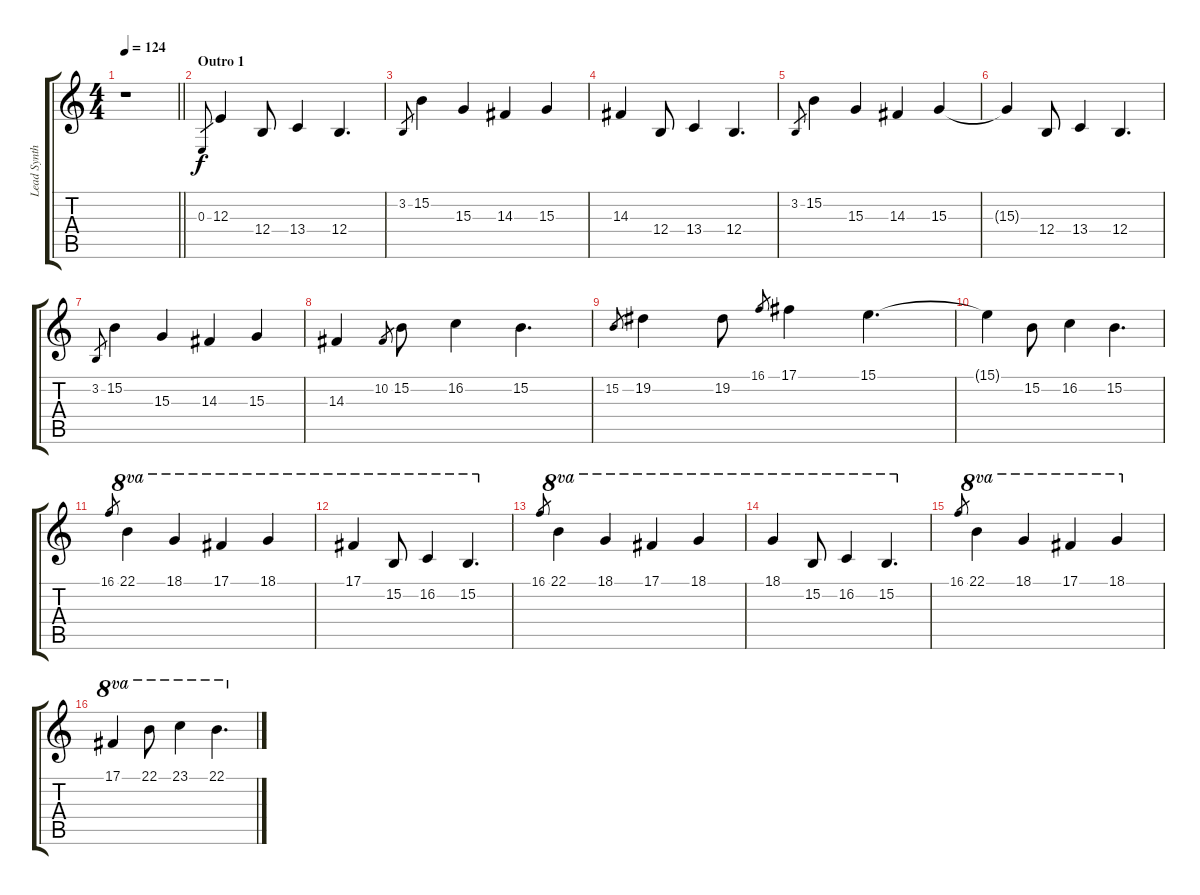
\track ("Lead Synth" "Lead Synth") {instrument lead2sawtooth}
\staff {score tabs}
\tuning (Db4 Ab3 E3 B2 Gb2 B1) {hide}
\ts (4 4)
\tempo 124
\clef g2
\barLineRight lightlight
\ks c
r.1{dy f} |
\section ("" "Outro 1")
0.3.8{gr} 12.3.4 12.4.8 13.4.4 12.4.4{d} |
3.2.8{gr} 15.2.4 15.3.4 14.3.4 15.3.4 |
14.3.4 12.4.8 13.4.4 12.4.4{d} |
3.2.8{gr} 15.2.4 15.3.4 14.3.4 15.3.4 |
15.3{t}.4 12.4.8 13.4.4 12.4.4{d} |
3.2.8{gr} 15.2.4 15.3.4 14.3.4 15.3.4 |
14.3.4 10.2.8{gr} 15.2.8 16.2.4 15.2.4{d} |
15.2.8{gr} 19.2.4 19.2.8 16.1.8{gr} 17.1.4 15.1.4{d} |
15.1{t}.4{volume 10} 15.2.8 16.2.4 15.2.4{d} |
16.1.8{gr} 22.1.4{ot 8va} 18.1.4{ot 8va} 17.1.4{ot 8va} 18.1.4{ot 8va} |
17.1.4{ot 8va} 15.2.8{ot 8va} 16.2.4{ot 8va} 15.2.4{d ot 8va} |
16.1.8{gr} 22.1.4{ot 8va} 18.1.4{ot 8va} 17.1.4{ot 8va} 18.1.4{ot 8va} |
18.1.4{ot 8va volume 0} 15.2.8{ot 8va} 16.2.4{ot 8va} 15.2.4{d ot 8va} |
16.1.8{gr} 22.1.4{ot 8va} 18.1.4{ot 8va} 17.1.4{ot 8va} 18.1.4{ot 8va} |
17.1.4{ot 8va} 22.1.8{ot 8va} 23.1.4{ot 8va} 22.1.4{d ot 8va}
